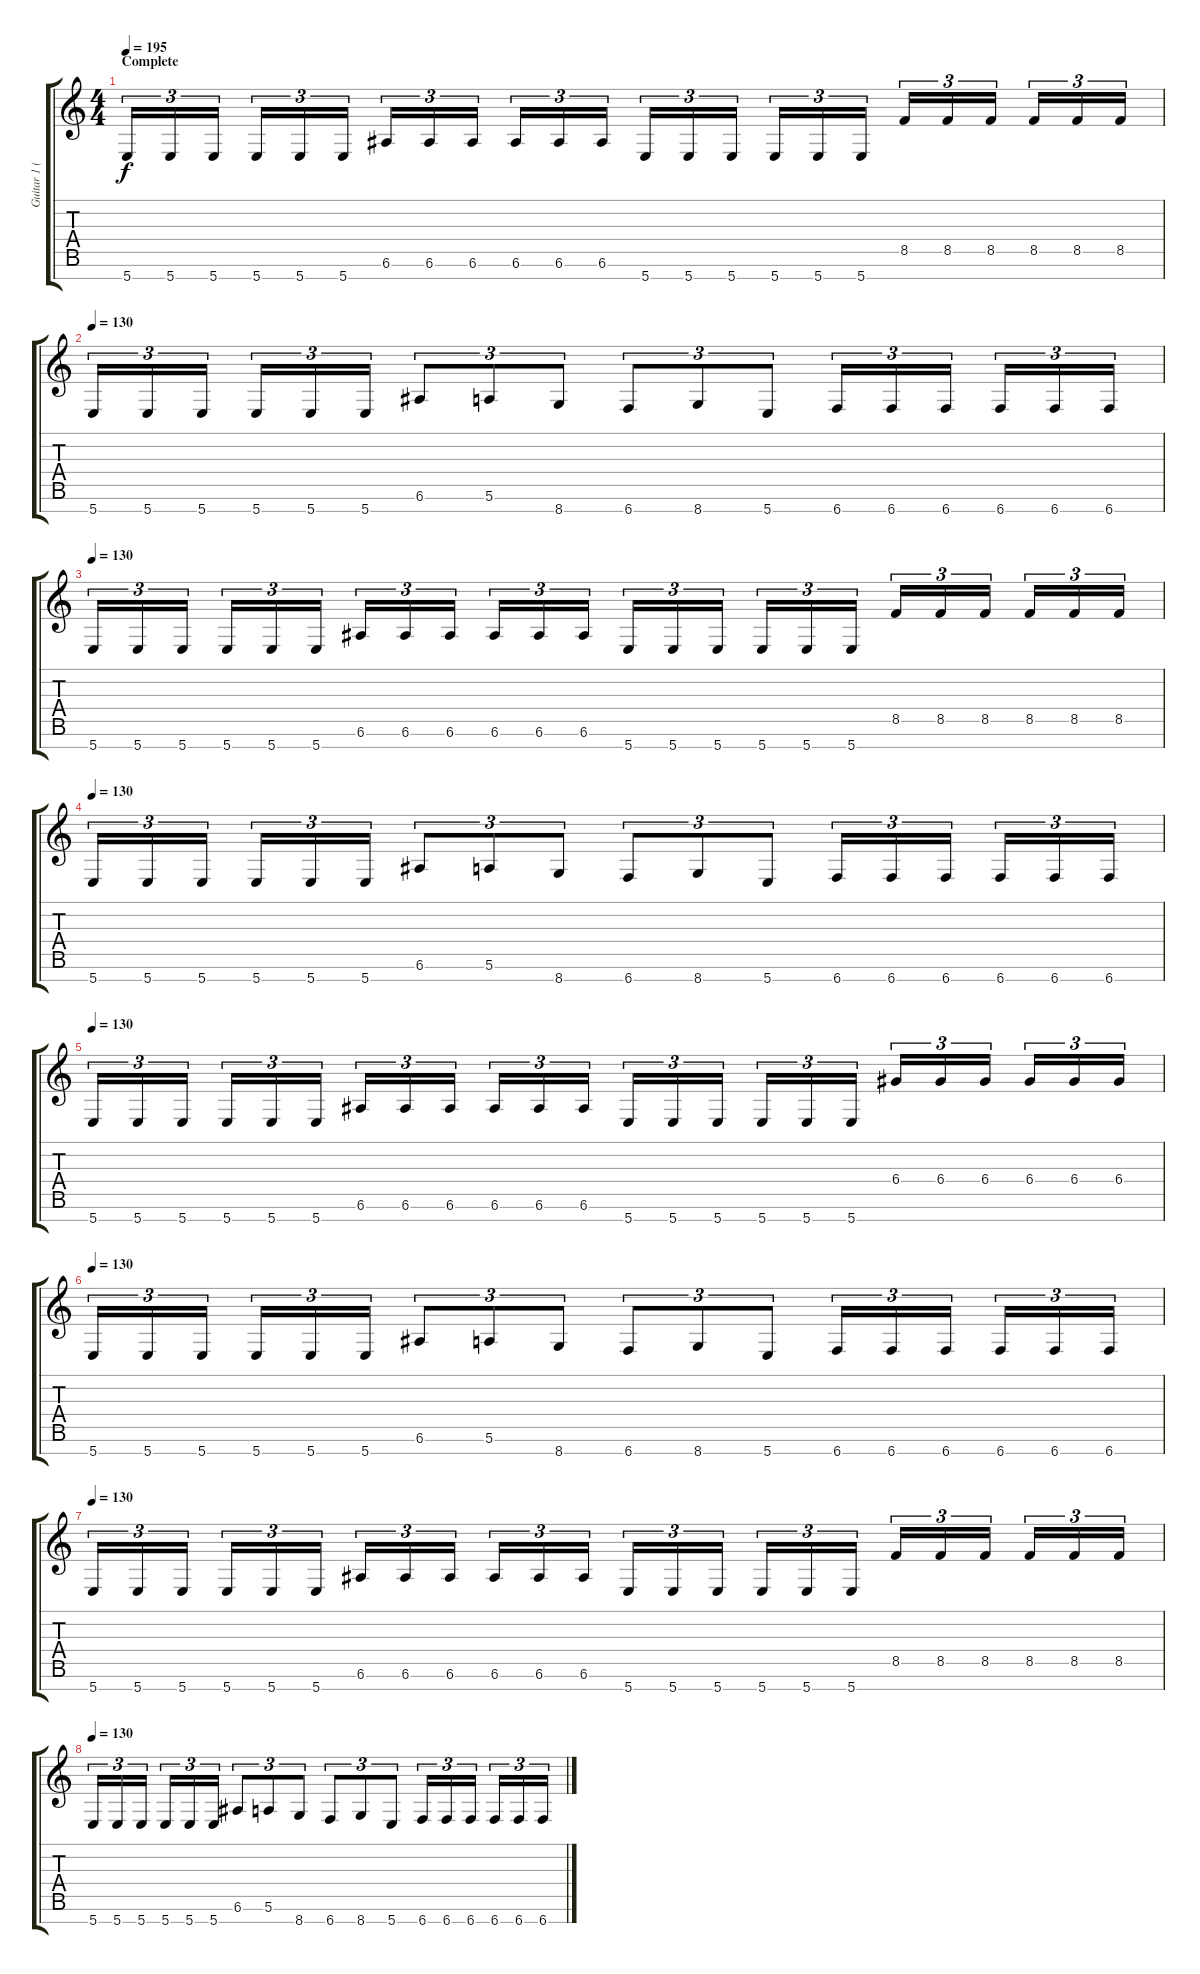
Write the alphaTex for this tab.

\track ("Guitar 1 (7string)" "Guitar 1 (") {instrument overdrivenguitar}
\staff {score tabs}
\tuning (E4 B3 G3 D3 A2 E2 B1) {hide}
\ts (4 4)
\section ("" "Complete")
\tempo 195
\tempo 130
\tempo 195
\clef g2
\ks c
5.7.16{tu (3 2) dy f instrument overdrivenguitar} 5.7.16{tu (3 2)} 5.7.16{tu (3 2)} 5.7.16{tu (3 2)} 5.7.16{tu (3 2)} 5.7.16{tu (3 2)} 6.6.16{tu (3 2)} 6.6.16{tu (3 2)} 6.6.16{tu (3 2)} 6.6.16{tu (3 2)} 6.6.16{tu (3 2)} 6.6.16{tu (3 2)} 5.7.16{tu (3 2)} 5.7.16{tu (3 2)} 5.7.16{tu (3 2)} 5.7.16{tu (3 2)} 5.7.16{tu (3 2)} 5.7.16{tu (3 2)} 8.5.16{tu (3 2)} 8.5.16{tu (3 2)} 8.5.16{tu (3 2)} 8.5.16{tu (3 2)} 8.5.16{tu (3 2)} 8.5.16{tu (3 2)} |
\tempo 130
5.7.16{tu (3 2)} 5.7.16{tu (3 2)} 5.7.16{tu (3 2)} 5.7.16{tu (3 2)} 5.7.16{tu (3 2)} 5.7.16{tu (3 2)} 6.6.8{tu (3 2)} 5.6.8{tu (3 2)} 8.7.8{tu (3 2)} 6.7.8{tu (3 2)} 8.7.8{tu (3 2)} 5.7.8{tu (3 2)} 6.7.16{tu (3 2)} 6.7.16{tu (3 2)} 6.7.16{tu (3 2)} 6.7.16{tu (3 2)} 6.7.16{tu (3 2)} 6.7.16{tu (3 2)} |
\tempo 130
5.7.16{tu (3 2)} 5.7.16{tu (3 2)} 5.7.16{tu (3 2)} 5.7.16{tu (3 2)} 5.7.16{tu (3 2)} 5.7.16{tu (3 2)} 6.6.16{tu (3 2)} 6.6.16{tu (3 2)} 6.6.16{tu (3 2)} 6.6.16{tu (3 2)} 6.6.16{tu (3 2)} 6.6.16{tu (3 2)} 5.7.16{tu (3 2)} 5.7.16{tu (3 2)} 5.7.16{tu (3 2)} 5.7.16{tu (3 2)} 5.7.16{tu (3 2)} 5.7.16{tu (3 2)} 8.5.16{tu (3 2)} 8.5.16{tu (3 2)} 8.5.16{tu (3 2)} 8.5.16{tu (3 2)} 8.5.16{tu (3 2)} 8.5.16{tu (3 2)} |
\tempo 130
5.7.16{tu (3 2)} 5.7.16{tu (3 2)} 5.7.16{tu (3 2)} 5.7.16{tu (3 2)} 5.7.16{tu (3 2)} 5.7.16{tu (3 2)} 6.6.8{tu (3 2)} 5.6.8{tu (3 2)} 8.7.8{tu (3 2)} 6.7.8{tu (3 2)} 8.7.8{tu (3 2)} 5.7.8{tu (3 2)} 6.7.16{tu (3 2)} 6.7.16{tu (3 2)} 6.7.16{tu (3 2)} 6.7.16{tu (3 2)} 6.7.16{tu (3 2)} 6.7.16{tu (3 2)} |
\tempo 130
5.7.16{tu (3 2)} 5.7.16{tu (3 2)} 5.7.16{tu (3 2)} 5.7.16{tu (3 2)} 5.7.16{tu (3 2)} 5.7.16{tu (3 2)} 6.6.16{tu (3 2)} 6.6.16{tu (3 2)} 6.6.16{tu (3 2)} 6.6.16{tu (3 2)} 6.6.16{tu (3 2)} 6.6.16{tu (3 2)} 5.7.16{tu (3 2)} 5.7.16{tu (3 2)} 5.7.16{tu (3 2)} 5.7.16{tu (3 2)} 5.7.16{tu (3 2)} 5.7.16{tu (3 2)} 6.4.16{tu (3 2)} 6.4.16{tu (3 2)} 6.4.16{tu (3 2)} 6.4.16{tu (3 2)} 6.4.16{tu (3 2)} 6.4.16{tu (3 2)} |
\tempo 130
5.7.16{tu (3 2)} 5.7.16{tu (3 2)} 5.7.16{tu (3 2)} 5.7.16{tu (3 2)} 5.7.16{tu (3 2)} 5.7.16{tu (3 2)} 6.6.8{tu (3 2)} 5.6.8{tu (3 2)} 8.7.8{tu (3 2)} 6.7.8{tu (3 2)} 8.7.8{tu (3 2)} 5.7.8{tu (3 2)} 6.7.16{tu (3 2)} 6.7.16{tu (3 2)} 6.7.16{tu (3 2)} 6.7.16{tu (3 2)} 6.7.16{tu (3 2)} 6.7.16{tu (3 2)} |
\tempo 130
5.7.16{tu (3 2)} 5.7.16{tu (3 2)} 5.7.16{tu (3 2)} 5.7.16{tu (3 2)} 5.7.16{tu (3 2)} 5.7.16{tu (3 2)} 6.6.16{tu (3 2)} 6.6.16{tu (3 2)} 6.6.16{tu (3 2)} 6.6.16{tu (3 2)} 6.6.16{tu (3 2)} 6.6.16{tu (3 2)} 5.7.16{tu (3 2)} 5.7.16{tu (3 2)} 5.7.16{tu (3 2)} 5.7.16{tu (3 2)} 5.7.16{tu (3 2)} 5.7.16{tu (3 2)} 8.5.16{tu (3 2)} 8.5.16{tu (3 2)} 8.5.16{tu (3 2)} 8.5.16{tu (3 2)} 8.5.16{tu (3 2)} 8.5.16{tu (3 2)} |
\tempo 130
5.7.16{tu (3 2)} 5.7.16{tu (3 2)} 5.7.16{tu (3 2)} 5.7.16{tu (3 2)} 5.7.16{tu (3 2)} 5.7.16{tu (3 2)} 6.6.8{tu (3 2)} 5.6.8{tu (3 2)} 8.7.8{tu (3 2)} 6.7.8{tu (3 2)} 8.7.8{tu (3 2)} 5.7.8{tu (3 2)} 6.7.16{tu (3 2)} 6.7.16{tu (3 2)} 6.7.16{tu (3 2)} 6.7.16{tu (3 2)} 6.7.16{tu (3 2)} 6.7.16{tu (3 2)}
